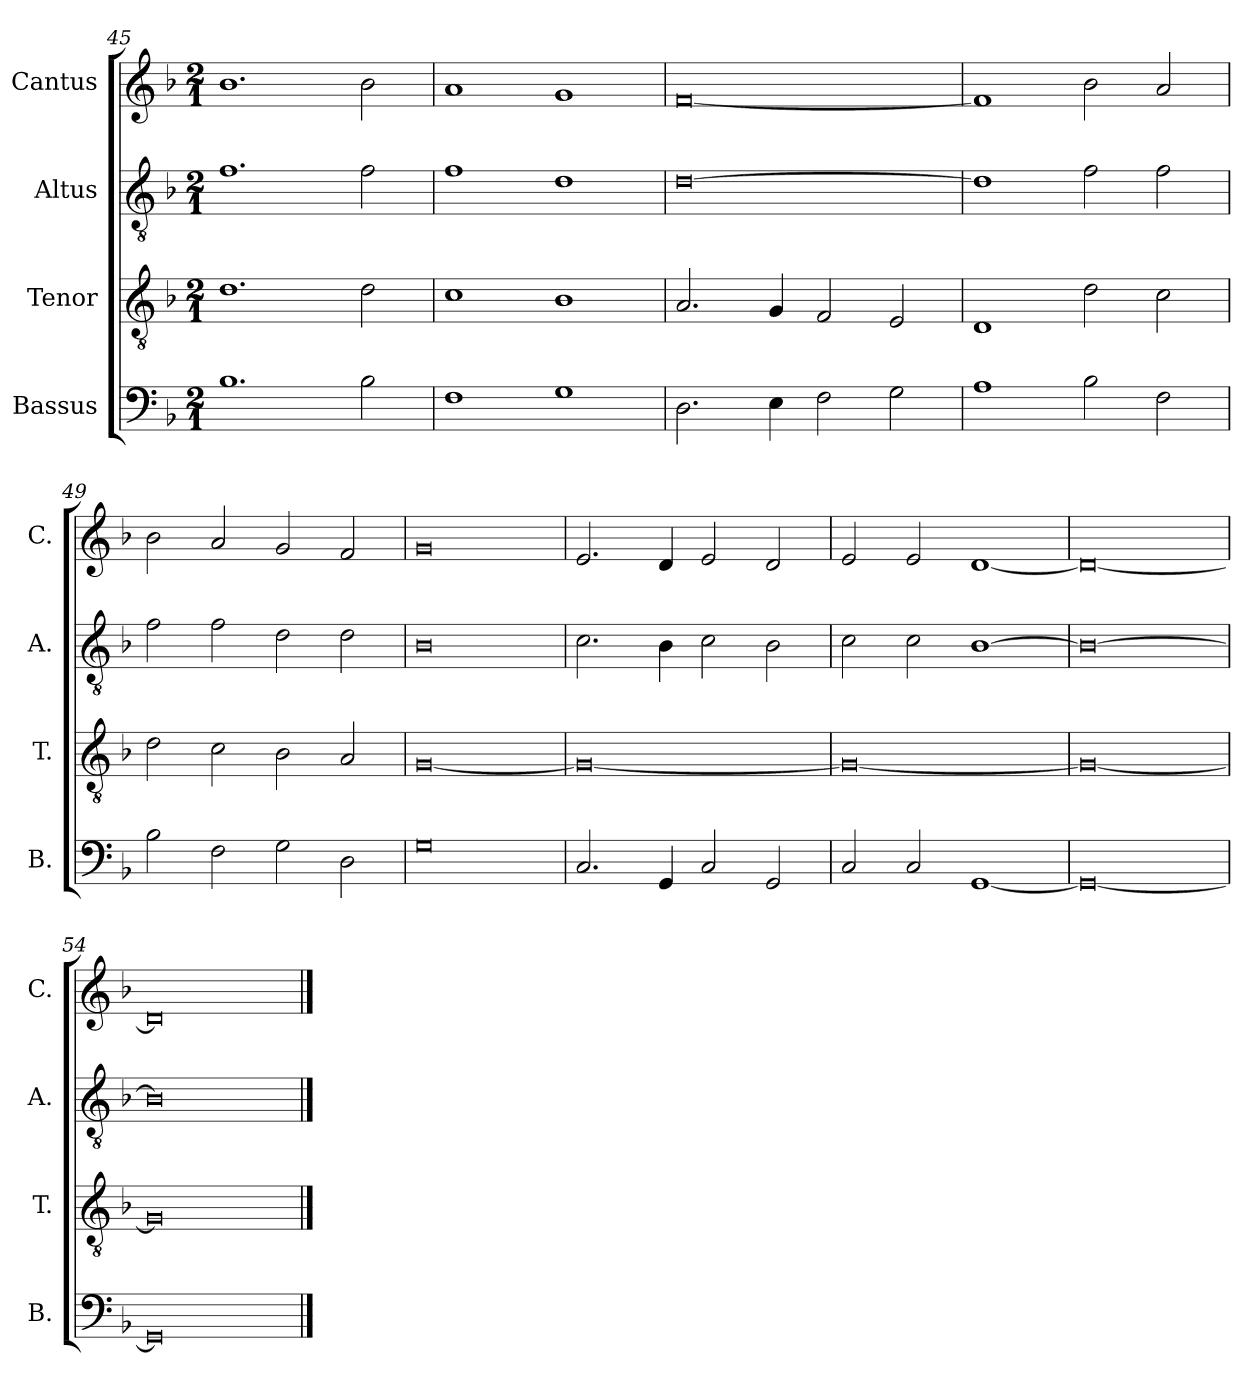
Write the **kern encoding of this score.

**kern	**kern	**kern	**kern
*part4	*part3	*part2	*part1
*staff4	*staff3	*staff2	*staff1
*I"Bassus	*I"Tenor	*I"Altus	*I"Cantus
*I'B.	*I'T.	*I'A.	*I'C.
*clefF4	*clefGv2	*clefGv2	*clefG2
*k[b-]	*k[b-]	*k[b-]	*k[b-]
*M2/1	*M2/1	*M2/1	*M2/1
=45	=45	=45	=45
1.B-	1.d	1.f	1.b-
2B-\	2d\	2f\	2b-\
=46	=46	=46	=46
1F	1c	1f	1a
1G	1B-	1d	1g
=47	=47	=47	=47
2.D\	2.A/	[0d	[0f
4E\	4G/	.	.
2F\	2F/	.	.
2G\	2E/	.	.
=48	=48	=48	=48
1A	1D	1d]	1f]
2B-\	2d\	2f\	2b-\
2F\	2c\	2f\	2a/
=49	=49	=49	=49
2B-\	2d\	2f\	2b-\
2F\	2c\	2f\	2a/
2G\	2B-\	2d\	2g/
2D\	2A/	2d\	2f/
=50	=50	=50	=50
0G	[0G	0B-	0g
=51	=51	=51	=51
2.C/	0G_	2.c\	2.e/
4GG/	.	4B-\	4d/
2C/	.	2c\	2e/
2GG/	.	2B-\	2d/
=52	=52	=52	=52
2C/	0G_	2c\	2e/
2C/	.	2c\	2e/
[1GG	.	[1B-	[1d
=53	=53	=53	=53
0GG_	0G_	0B-_	0d_
=54	=54	=54	=54
0GG]	0G]	0B-]	0d]
==	==	==	==
*-	*-	*-	*-
